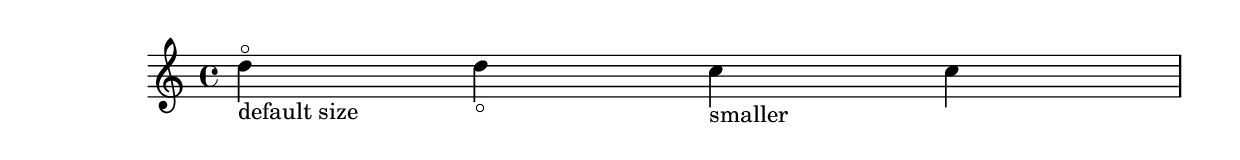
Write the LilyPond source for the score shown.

%% Do not edit this file; it is auto-generated from LSR http://lsr.dsi.unimi.it
%% This file is in the public domain.
\version "2.13.0"

\header {
  lsrtags = "expressive-marks, unfretted-strings"

  texidoces = "
Para hacer más pequeño el círculo de @code{\\flageolet} (armónico)
utilice la siguiente función de Scheme.

"
  doctitlees = "Cambiar el tamaño de la marca de \\flageolet"

%% Translation of GIT committish: 0099693675b95c7ec6664d7277f22411a14e9c1b

  texidocfr = "
Il est possible de rapetisser le cercle d'un @code{\\flageolet} grâce 
à une fonction Scheme. 

"
  doctitlefr = "Modifier la taille d'un \\flageolet"

%% Translation of GIT committish :33f623301a41fcc53efadf96bca1c72834763415
  texidocde = "
Um den @code{\\flageolet}-Kreis kleiner zu machen, kann diese
Scheme-Funktion eingesetzt werden.

"
  doctitlede = "\\flageolet-Zeichen verkleinern"

  texidoc = "
To make the @code{\\flageolet} circle smaller use the following Scheme
function. 

"
  doctitle = "Changing \\flageolet mark size"
} % begin verbatim

smallFlageolet =
#(let ((m (make-music 'ArticulationEvent
                      'articulation-type "flageolet")))
   (ly:music-set-property! m 'tweaks
     (acons 'font-size -3
       (ly:music-property m 'tweaks)))
  m)

\layout { ragged-right = ##f }

\relative c'' {
  d4^\flageolet_\markup { default size } d_\flageolet
  c4^\smallFlageolet_\markup { smaller } c_\smallFlageolet
}
